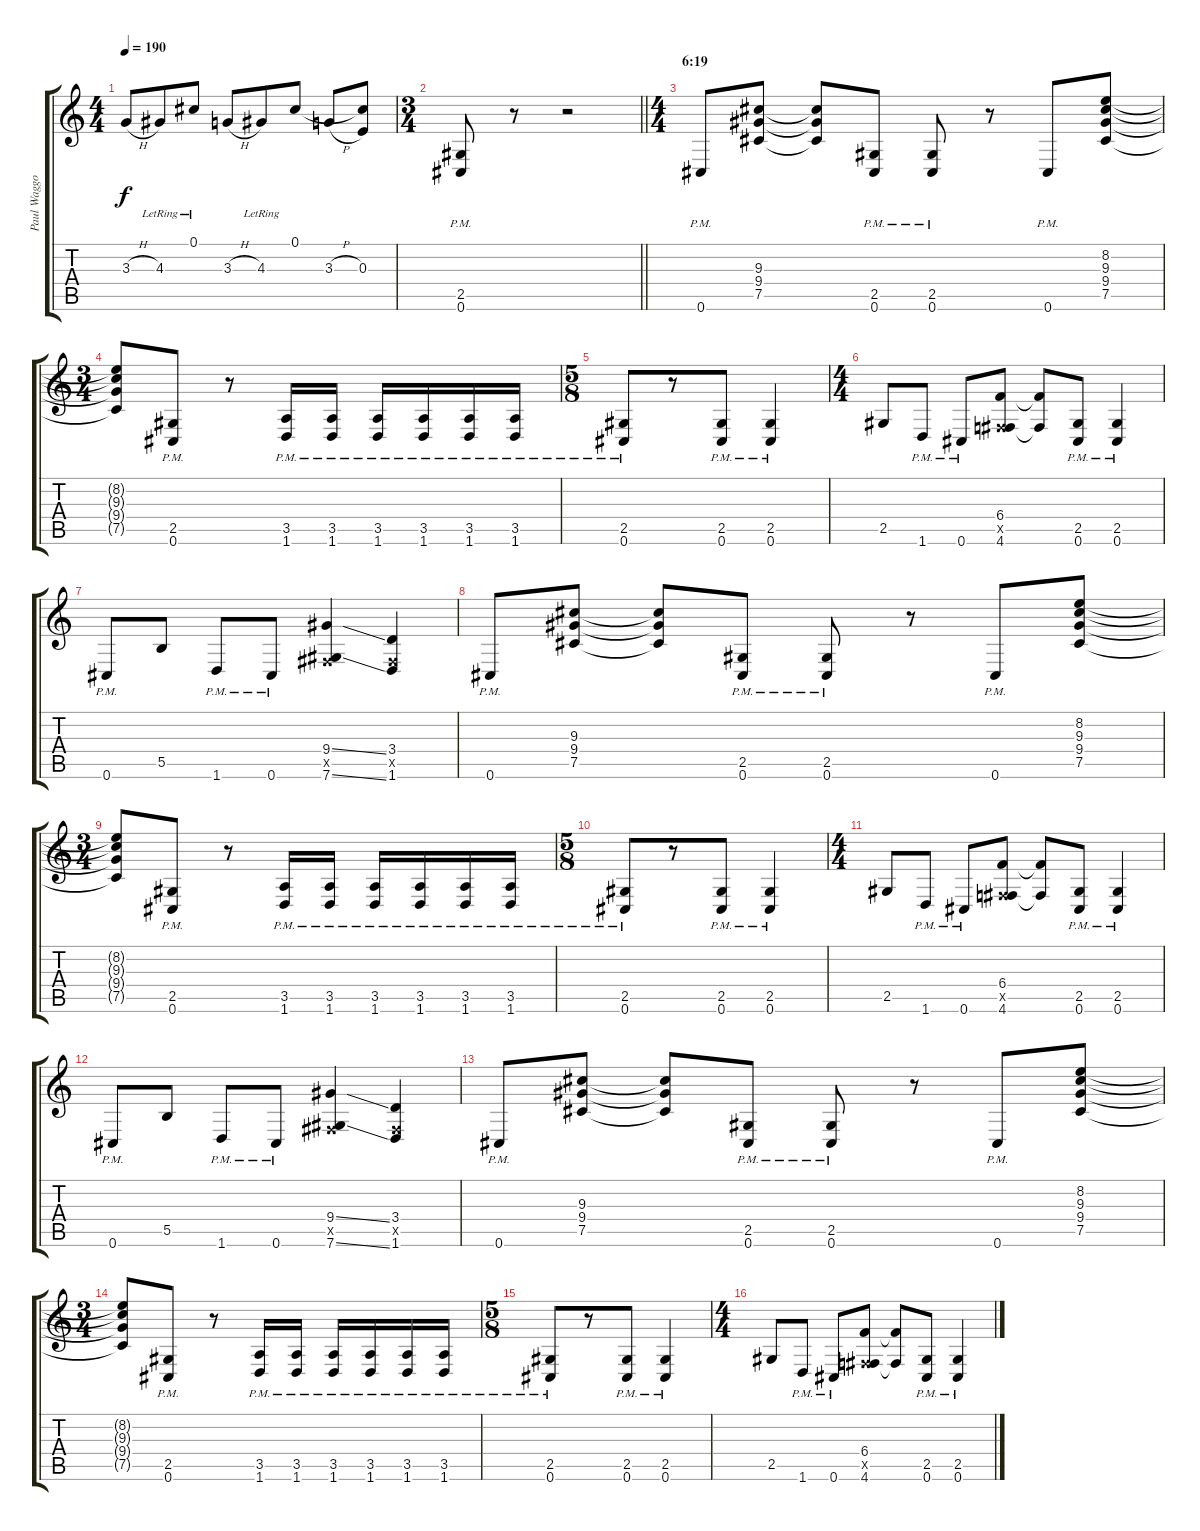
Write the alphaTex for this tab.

\track ("Paul Waggoner" "Paul Waggo") {instrument distortionguitar}
\staff {score tabs}
\tuning (Db4 Ab3 E3 B2 Gb2 Db2) {hide}
\ts (4 4)
\tempo 190
\clef g2
\ks c
3.3{h}.8{dy f balance 14 instrument distortionguitar} 4.3{lr}.8{beam merge} 0.1{lr}.8{beam split} 3.3{h}.8{beam merge} 4.3{lr}.8 0.1.8{beam split} 3.3{h}.8 (0.1{t} 0.3).8 |
\ts (3 4)
\barLineRight lightlight
(2.5{pm} 0.6{pm}).8 r.8 r.2 |
\ts (4 4)
\section ("" "6:19")
0.6{pm}.8 (9.3 9.4 7.5).8{beam split} (9.3{t} 9.4{t} 7.5{t}).8{beam merge} (2.5{pm} 0.6{pm}).8{beam split} (2.5{pm} 0.6{pm}).8 r.8 0.6{pm}.8 (8.2 9.3 9.4 7.5).8 |
\ts (3 4)
(8.2{t} 9.3{t} 9.4{t} 7.5{t}).8 (2.5{pm} 0.6{pm}).8 r.8 (3.5{pm} 1.6{pm}).16 (3.5{pm} 1.6{pm}).16 (3.5{pm} 1.6{pm}).16 (3.5{pm} 1.6{pm}).16 (3.5{pm} 1.6{pm}).16 (3.5{pm} 1.6{pm}).16 |
\ts (5 8)
(2.5{pm} 0.6{pm}).8 r.8 (2.5{pm} 0.6{pm}).8 (2.5{pm} 0.6{pm}).4 |
\ts (4 4)
2.5.8 1.6{pm}.8 0.6{pm}.8 (6.4 0.5{x} 4.6).8 (6.4{t} 4.6{t}).8 (2.5{pm} 0.6{pm}).8 (2.5{pm} 0.6{pm}).4 |
0.6{pm}.8 5.5.8 1.6{pm}.8 0.6{pm}.8 (9.4{ss} 0.5{x} 7.6{ss}).4 (3.4 0.5{x} 1.6).4 |
0.6{pm}.8 (9.3 9.4 7.5).8{beam split} (9.3{t} 9.4{t} 7.5{t}).8{beam merge} (2.5{pm} 0.6{pm}).8{beam split} (2.5{pm} 0.6{pm}).8 r.8 0.6{pm}.8 (8.2 9.3 9.4 7.5).8 |
\ts (3 4)
(8.2{t} 9.3{t} 9.4{t} 7.5{t}).8 (2.5{pm} 0.6{pm}).8 r.8 (3.5{pm} 1.6{pm}).16 (3.5{pm} 1.6{pm}).16 (3.5{pm} 1.6{pm}).16 (3.5{pm} 1.6{pm}).16 (3.5{pm} 1.6{pm}).16 (3.5{pm} 1.6{pm}).16 |
\ts (5 8)
(2.5{pm} 0.6{pm}).8 r.8 (2.5{pm} 0.6{pm}).8 (2.5{pm} 0.6{pm}).4 |
\ts (4 4)
2.5.8 1.6{pm}.8 0.6{pm}.8 (6.4 0.5{x} 4.6).8 (6.4{t} 4.6{t}).8 (2.5{pm} 0.6{pm}).8 (2.5{pm} 0.6{pm}).4 |
0.6{pm}.8 5.5.8 1.6{pm}.8 0.6{pm}.8 (9.4{ss} 0.5{x} 7.6{ss}).4 (3.4 0.5{x} 1.6).4 |
0.6{pm}.8 (9.3 9.4 7.5).8{beam split} (9.3{t} 9.4{t} 7.5{t}).8{beam merge} (2.5{pm} 0.6{pm}).8{beam split} (2.5{pm} 0.6{pm}).8 r.8 0.6{pm}.8 (8.2 9.3 9.4 7.5).8 |
\ts (3 4)
(8.2{t} 9.3{t} 9.4{t} 7.5{t}).8 (2.5{pm} 0.6{pm}).8 r.8 (3.5{pm} 1.6{pm}).16 (3.5{pm} 1.6{pm}).16 (3.5{pm} 1.6{pm}).16 (3.5{pm} 1.6{pm}).16 (3.5{pm} 1.6{pm}).16 (3.5{pm} 1.6{pm}).16 |
\ts (5 8)
(2.5{pm} 0.6{pm}).8 r.8 (2.5{pm} 0.6{pm}).8 (2.5{pm} 0.6{pm}).4 |
\ts (4 4)
2.5.8 1.6{pm}.8 0.6{pm}.8 (6.4 0.5{x} 4.6).8 (6.4{t} 4.6{t}).8 (2.5{pm} 0.6{pm}).8 (2.5{pm} 0.6{pm}).4
